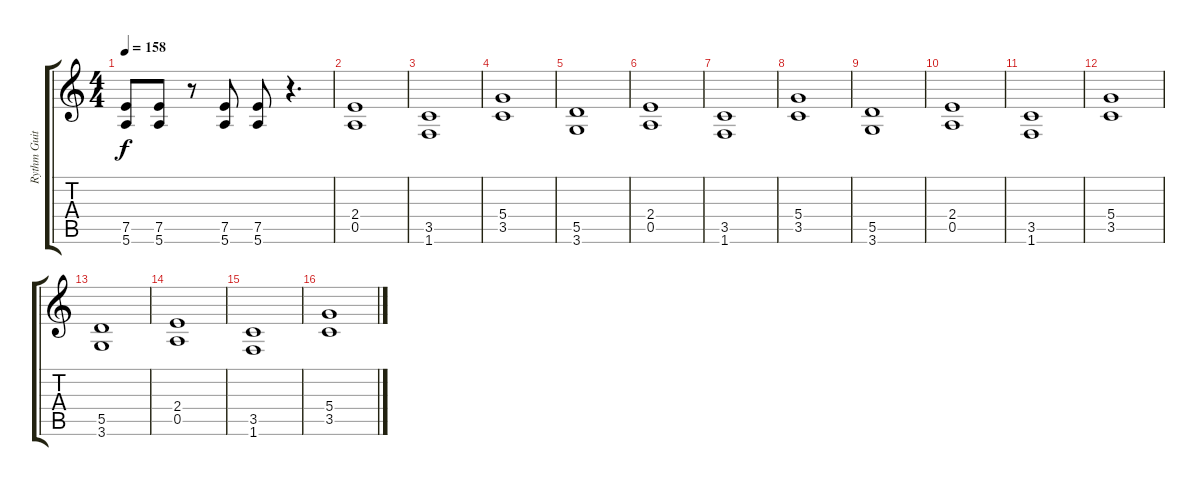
\track ("Rythm Guitar" "Rythm Guit") {instrument distortionguitar}
\staff {score tabs}
\tuning (E4 B3 G3 D3 A2 E2) {hide}
\ts (4 4)
\tempo 158
\clef g2
\ks c
(7.5 5.6).8{dy f} (7.5 5.6).8 r.8 (7.5 5.6).8 (7.5 5.6).8 r.4{d} |
(2.4 0.5).1 |
(3.5 1.6).1 |
(5.4 3.5).1 |
(5.5 3.6).1 |
(2.4 0.5).1 |
(3.5 1.6).1 |
(5.4 3.5).1 |
(5.5 3.6).1 |
(2.4 0.5).1 |
(3.5 1.6).1 |
(5.4 3.5).1 |
(5.5 3.6).1 |
(2.4 0.5).1 |
(3.5 1.6).1 |
(5.4 3.5).1
